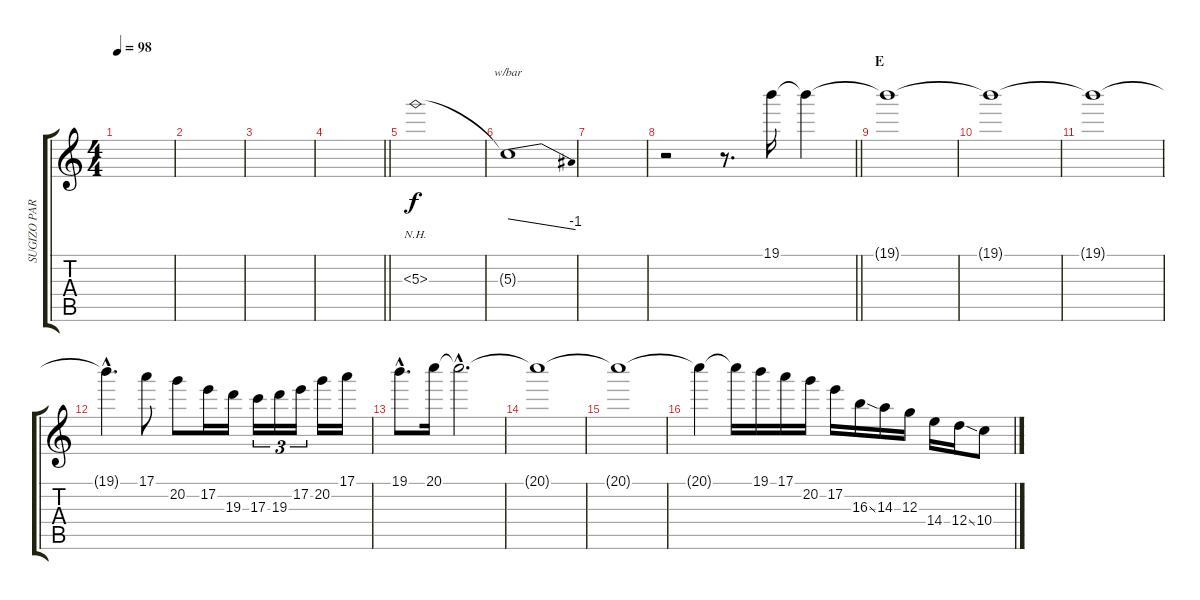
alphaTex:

\track ("SUGIZO PART 1" "SUGIZO PAR") {instrument distortionguitar}
\staff {score tabs}
\tuning (E4 B3 G3 D3 A2 E2) {hide}
\ts (4 4)
\tempo 98
\clef g2
\ks c
|
|
|
\barLineRight lightlight
|
5.3{nh}.1 |
5.3{t}.1{tbe (dive default 0 0 60 -4)} |
|
\barLineRight lightlight
r.2 r.8{d} 19.1.16 19.1{t}.4 |
\section ("" "E")
19.1{t}.1 |
19.1{t}.1 |
19.1{t}.1 |
19.1{hac t}.4{d} 17.1.8 20.2.8 17.2.16 19.3.16 17.3.16{tu (3 2)} 19.3.16{tu (3 2)} 17.2.16{tu (3 2)} 20.2.16 17.1.16 |
19.1{hac}.8{d} 20.1.16 20.1{hac t}.2{d} |
20.1{t}.1 |
20.1{t}.1 |
20.1{t}.4 20.1{t}.16 19.1.16 17.1.16 20.2.16 17.2.16 16.3{ss}.16 14.3.16 12.3.16 14.4.16 12.4{ss}.16 10.4.8
